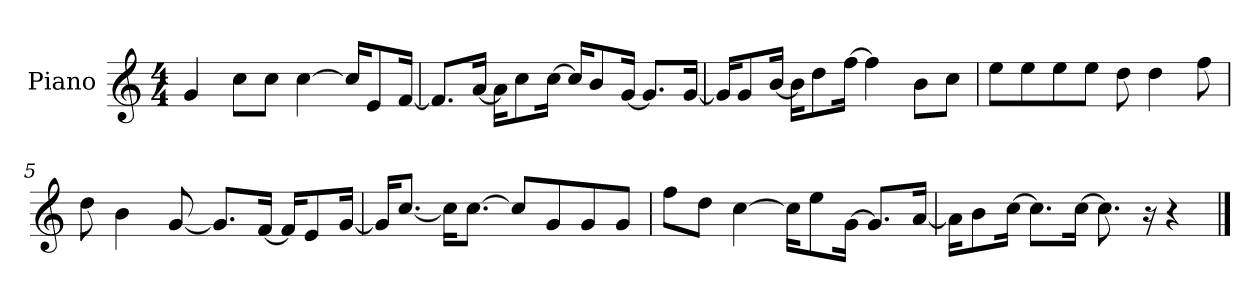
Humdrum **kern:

**kern
*part1
*staff1
*I"Piano
*I'P-no
*clefG2
*k[]
*M4/4
*MM90
=1
4g/
8cc\L
8cc\J
[4cc\
16cc/KL]
8e/
[16f/Jk
=2
8.f/L]
[16a/Jk
16a\KL]
8cc\
[16cc\Jk
16cc/KL]
8b/
[16g/Jk
8.g/L]
[16g/Jk
=3
16g/KL]
8g/
[16b/Jk
16b\KL]
8dd\
[16ff\Jk
4ff\]
8b\L
8cc\J
=4
8ee\L
8ee\
8ee\
8ee\J
8dd\
4dd\
8ff\
!!LO:LB:g=z
=5
8dd\
4b\
[8g/
8.g/L]
[16f/Jk
16f/KL]
8e/
[16g/Jk
=6
16g/KL]
[8.cc/J
16cc\KL]
[8.cc\J
8cc/L]
8g/
8g/
8g/J
=7
8ff\L
8dd\J
[4cc\
16cc\KL]
8ee\
[16g\Jk
8.g/L]
[16a/Jk
=8
16a\KL]
8b\
[16cc\Jk
8.cc\L]
[16cc\Jk
8.cc\]
16r
4r
==
*-
